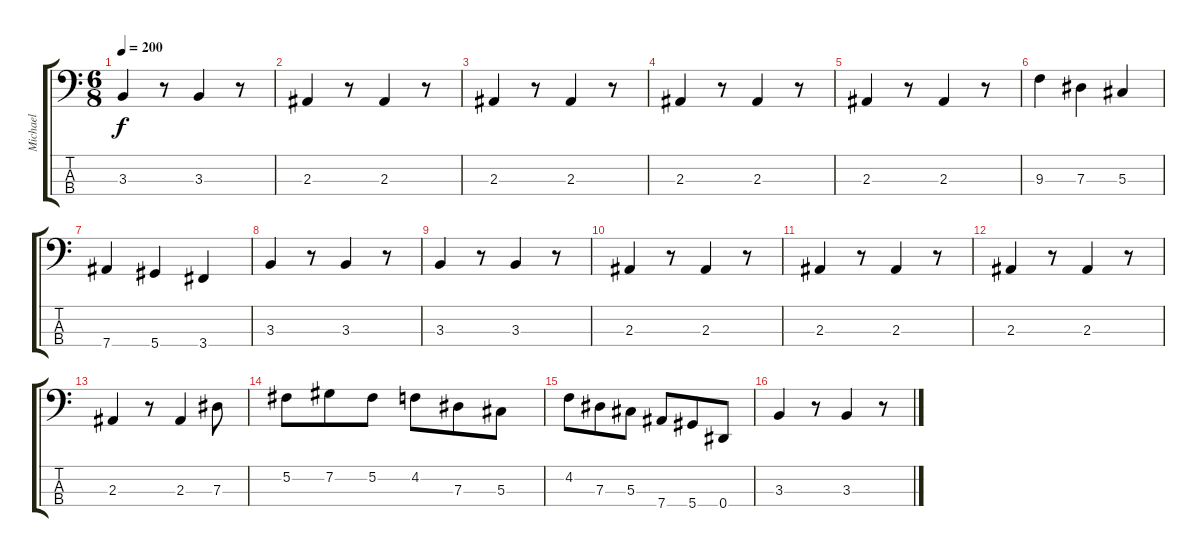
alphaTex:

\track ("Michael" "Michael") {instrument electricbassfinger}
\staff {score tabs}
\tuning (Gb2 Db2 Ab1 Eb1) {hide}
\ts (6 8)
\tempo 200
\clef f4
\ks c
3.3.4{dy f} r.8 3.3.4 r.8 |
2.3.4 r.8 2.3.4 r.8 |
2.3.4 r.8 2.3.4 r.8 |
2.3.4 r.8 2.3.4 r.8 |
2.3.4 r.8 2.3.4 r.8 |
9.3.4 7.3.4 5.3.4 |
7.4.4 5.4.4 3.4.4 |
3.3.4 r.8 3.3.4 r.8 |
3.3.4 r.8 3.3.4 r.8 |
2.3.4 r.8 2.3.4 r.8 |
2.3.4 r.8 2.3.4 r.8 |
2.3.4 r.8 2.3.4 r.8 |
2.3.4 r.8 2.3.4 7.3.8 |
5.2.8 7.2.8 5.2.8 4.2.8 7.3.8 5.3.8 |
4.2.8 7.3.8 5.3.8 7.4.8 5.4.8 0.4.8 |
3.3.4 r.8 3.3.4 r.8
